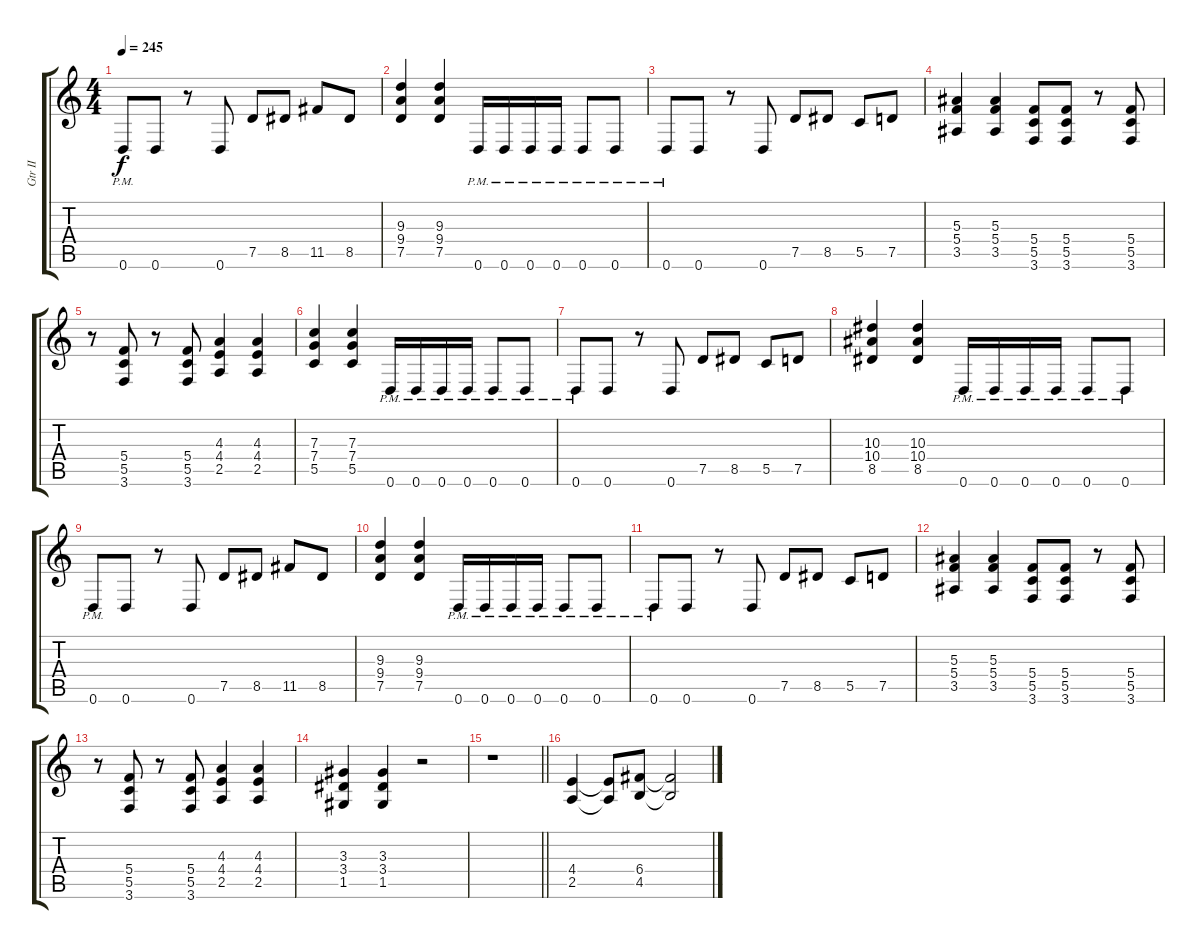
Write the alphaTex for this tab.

\track ("Gtr II" "Gtr II") {instrument distortionguitar}
\staff {score tabs}
\tuning (D4 A3 F3 C3 G2 D2) {hide}
\ts (4 4)
\tempo 245
\clef g2
\ks c
0.6{pm}.8{dy f} 0.6.8 r.8 0.6.8 7.5.8 8.5.8 11.5.8 8.5.8 |
(9.3 9.4 7.5).4 (9.3 9.4 7.5).4 0.6{pm}.16 0.6{pm}.16 0.6{pm}.16 0.6{pm}.16 0.6{pm}.8 0.6{pm}.8 |
0.6{pm}.8 0.6.8 r.8 0.6.8 7.5.8 8.5.8 5.5.8 7.5.8 |
(5.3 5.4 3.5).4 (5.3 5.4 3.5).4 (5.4 5.5 3.6).8 (5.4 5.5 3.6).8 r.8 (5.4 5.5 3.6).8 |
r.8 (5.4 5.5 3.6).8 r.8 (5.4 5.5 3.6).8 (4.3 4.4 2.5).4 (4.3 4.4 2.5).4 |
(7.3 7.4 5.5).4 (7.3 7.4 5.5).4 0.6{pm}.16 0.6{pm}.16 0.6{pm}.16 0.6{pm}.16 0.6{pm}.8 0.6{pm}.8 |
0.6{pm}.8 0.6.8 r.8 0.6.8 7.5.8 8.5.8 5.5.8 7.5.8 |
(10.3 10.4 8.5).4 (10.3 10.4 8.5).4 0.6{pm}.16 0.6{pm}.16 0.6{pm}.16 0.6{pm}.16 0.6{pm}.8 0.6{pm}.8 |
0.6{pm}.8 0.6.8 r.8 0.6.8 7.5.8 8.5.8 11.5.8 8.5.8 |
(9.3 9.4 7.5).4 (9.3 9.4 7.5).4 0.6{pm}.16 0.6{pm}.16 0.6{pm}.16 0.6{pm}.16 0.6{pm}.8 0.6{pm}.8 |
0.6{pm}.8 0.6.8 r.8 0.6.8 7.5.8 8.5.8 5.5.8 7.5.8 |
(5.3 5.4 3.5).4 (5.3 5.4 3.5).4 (5.4 5.5 3.6).8 (5.4 5.5 3.6).8 r.8 (5.4 5.5 3.6).8 |
r.8 (5.4 5.5 3.6).8 r.8 (5.4 5.5 3.6).8 (4.3 4.4 2.5).4 (4.3 4.4 2.5).4 |
(3.3 3.4 1.5).4 (3.3 3.4 1.5).4 r.2 |
\barLineRight lightlight
r.1 |
(4.4 2.5).4{volume 13 balance 16} (4.4{t} 2.5{t}).8 (6.4 4.5).8 (6.4{t} 4.5{t}).2
